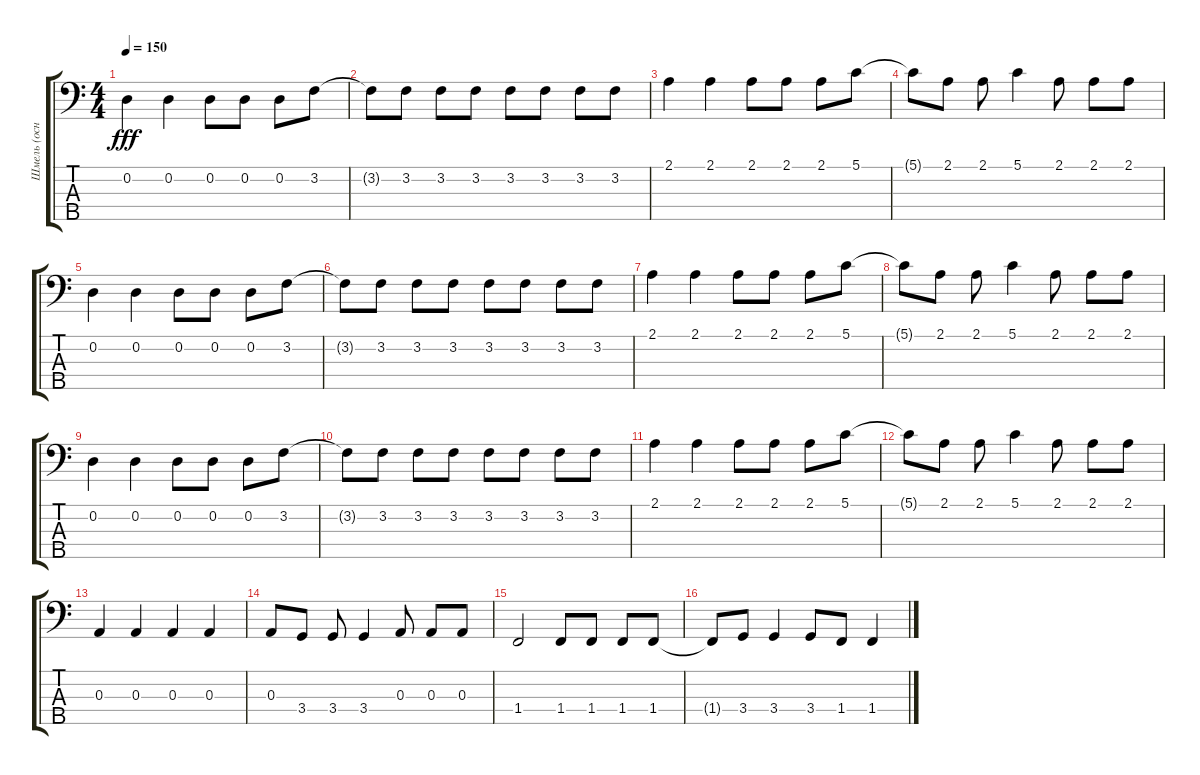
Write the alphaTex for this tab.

\track ("Шмель (основа)" "Шмель (осн") {instrument electricbassfinger}
\staff {score tabs}
\tuning (G2 D2 A1 E1 B0) {hide}
\ts (4 4)
\tempo 150
\clef f4
\ks c
0.2.4{dy fff} 0.2.4 0.2.8 0.2.8 0.2.8 3.2.8 |
3.2{t}.8 3.2.8 3.2.8 3.2.8 3.2.8 3.2.8 3.2.8 3.2.8 |
2.1.4 2.1.4 2.1.8 2.1.8 2.1.8 5.1.8 |
5.1{t}.8 2.1.8 2.1.8 5.1.4 2.1.8 2.1.8 2.1.8 |
0.2.4 0.2.4 0.2.8 0.2.8 0.2.8 3.2.8 |
3.2{t}.8 3.2.8 3.2.8 3.2.8 3.2.8 3.2.8 3.2.8 3.2.8 |
2.1.4 2.1.4 2.1.8 2.1.8 2.1.8 5.1.8 |
5.1{t}.8 2.1.8 2.1.8 5.1.4 2.1.8 2.1.8 2.1.8 |
0.2.4 0.2.4 0.2.8 0.2.8 0.2.8 3.2.8 |
3.2{t}.8 3.2.8 3.2.8 3.2.8 3.2.8 3.2.8 3.2.8 3.2.8 |
2.1.4 2.1.4 2.1.8 2.1.8 2.1.8 5.1.8 |
5.1{t}.8 2.1.8 2.1.8 5.1.4 2.1.8 2.1.8 2.1.8 |
0.3.4 0.3.4 0.3.4 0.3.4 |
0.3.8 3.4.8 3.4.8 3.4.4 0.3.8 0.3.8 0.3.8 |
1.4.2 1.4.8 1.4.8 1.4.8 1.4.8 |
1.4{t}.8 3.4.8 3.4.4 3.4.8 1.4.8 1.4.4
